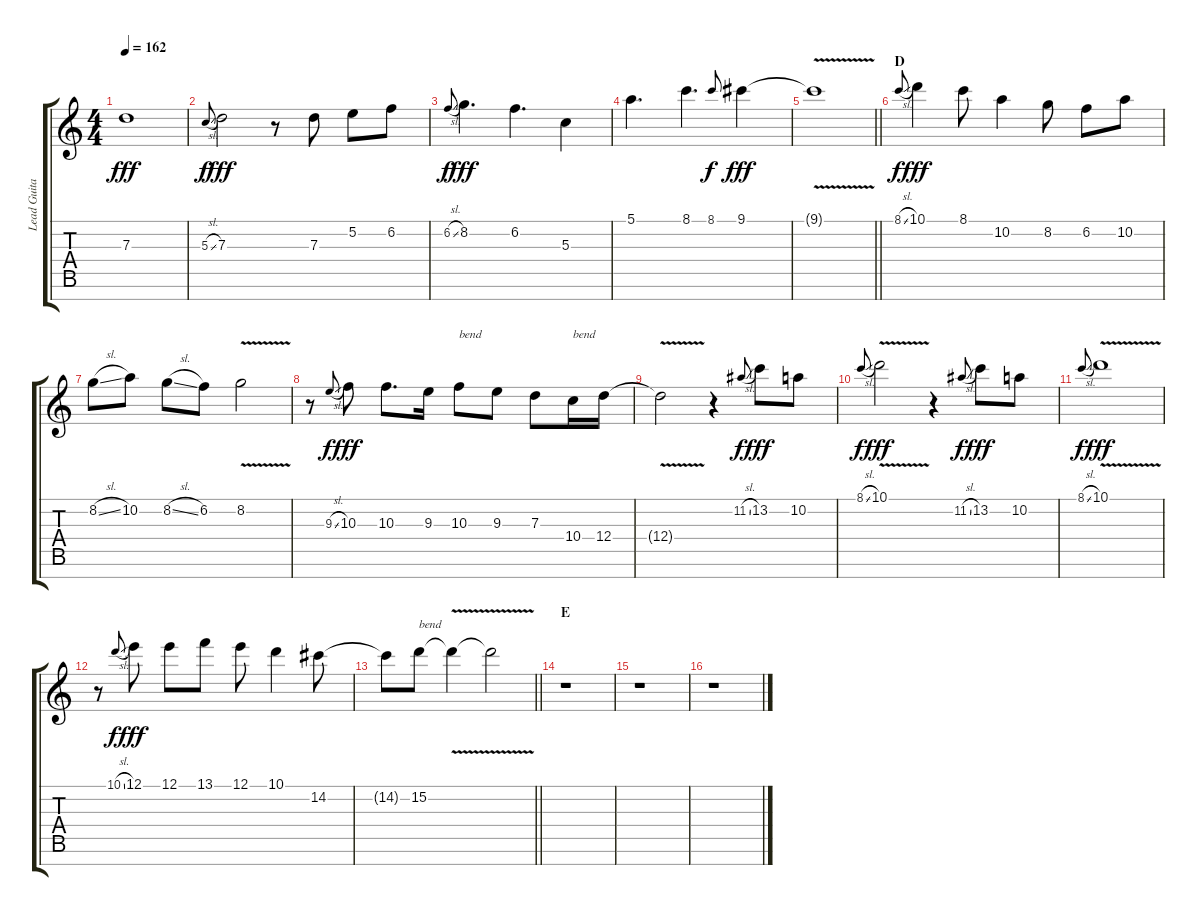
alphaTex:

\track ("Lead Guitar" "Lead Guita") {instrument overdrivenguitar}
\staff {score tabs}
\tuning (E4 B3 G3 D3 A2 E2 B1) {hide}
\ts (4 4)
\tempo 162
\clef g2
\ks c
7.3{t}.1{dy fff} |
5.3{sl}.8{gr onbeat dy f} 7.3.2{dy fff} r.8 7.3.8 5.2.8 6.2.8 |
6.2{sl}.8{gr onbeat dy f} 8.2.4{d dy fff} 6.2.4{d} 5.3.4 |
5.1.4{d} 8.1.4{d} 8.1.8{gr onbeat dy f} 9.1.4{dy fff} |
\barLineRight lightlight
9.1{v t}.1 |
\section ("" "D")
8.1{sl}.8{gr onbeat dy f} 10.1.4{dy fff} 8.1.8 10.2.4 8.2.8 6.2.8 10.2.8 |
8.2{sl}.8 10.2.8 8.2{sl}.8 6.2.8 8.2{v}.2 |
r.8 9.3{sl}.8{gr onbeat dy f} 10.3.8{dy fff} 10.3.8{d} 9.3.16 10.3.8{txt "bend"} 9.3.8 7.3.8 10.4.16{txt "bend"} 12.4.16 |
12.4{v t}.2 r.4 11.2{sl}.8{gr onbeat dy f} 13.2.8{dy fff} 10.2.8 |
8.1{sl}.8{gr onbeat dy f} 10.1{v}.2{dy fff} r.4 11.2{sl}.8{gr onbeat dy f} 13.2.8{dy fff} 10.2.8 |
8.1{sl}.8{gr onbeat dy f} 10.1{v}.1{dy fff} |
r.8 10.1{sl}.8{gr onbeat dy f} 12.1.8{dy fff} 12.1.8 13.1.8 12.1.8 10.1.4 14.2.8 |
\barLineRight lightlight
14.2{t}.8 15.2.8{txt "bend"} 15.2{v t}.4 15.2{t}.2 |
\section ("" "E")
r.1 |
r.1 |
r.1
